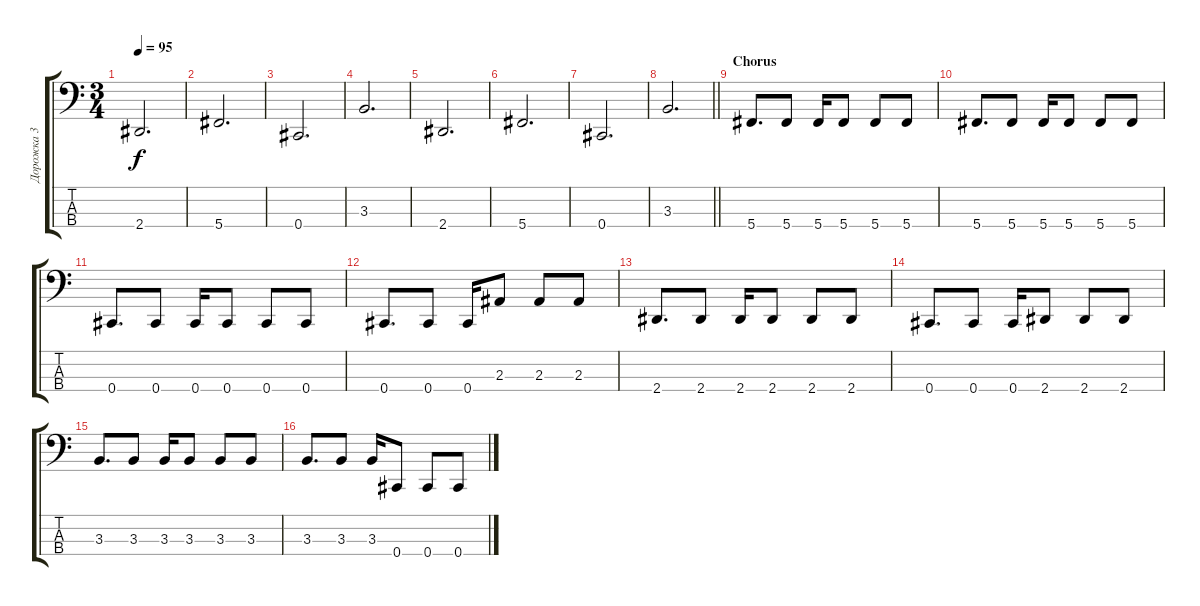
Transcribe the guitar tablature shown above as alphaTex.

\track ("Дорожка 3" "Дорожка 3") {instrument electricbassfinger}
\staff {score tabs}
\tuning (Gb2 Db2 Ab1 Db1) {hide}
\ts (3 4)
\tempo 95
\clef f4
\ks c
2.4.2{d dy f} |
5.4.2{d} |
0.4.2{d} |
3.3.2{d} |
2.4.2{d} |
5.4.2{d} |
0.4.2{d} |
\barLineRight lightlight
3.3.2{d} |
\section ("" "Chorus")
5.4.8{d} 5.4.8 5.4.16 5.4.8 5.4.8 5.4.8 |
5.4.8{d} 5.4.8 5.4.16 5.4.8 5.4.8 5.4.8 |
0.4.8{d} 0.4.8 0.4.16 0.4.8 0.4.8 0.4.8 |
0.4.8{d} 0.4.8 0.4.16 2.3.8 2.3.8 2.3.8 |
2.4.8{d} 2.4.8 2.4.16 2.4.8 2.4.8 2.4.8 |
0.4.8{d} 0.4.8 0.4.16 2.4.8 2.4.8 2.4.8 |
3.3.8{d} 3.3.8 3.3.16 3.3.8 3.3.8 3.3.8 |
3.3.8{d} 3.3.8 3.3.16 0.4.8 0.4.8 0.4.8
